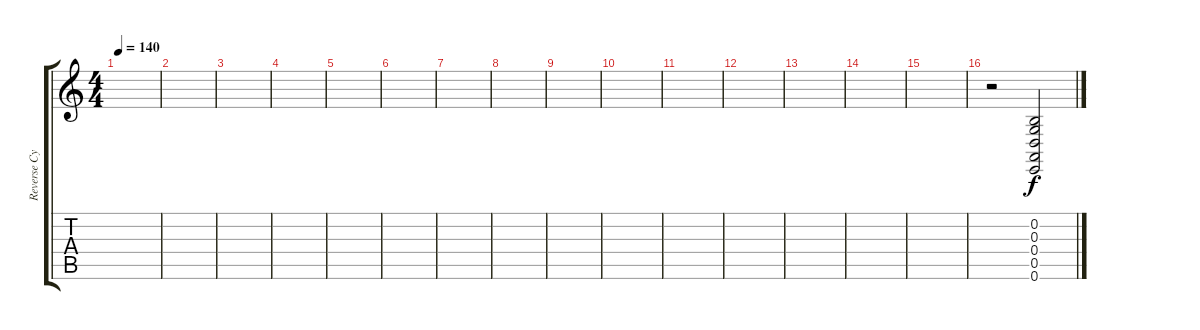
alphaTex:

\track ("Reverse Cymbal" "Reverse Cy") {instrument reversecymbal}
\staff {score tabs}
\tuning (E4 B3 G3 D3 A2 E2) {hide}
\ts (4 4)
\tempo 140
\clef g2
\ks c
|
|
|
|
|
|
|
|
|
|
|
|
|
|
|
r.2 (0.2 0.3 0.4 0.5 0.6).2{dy f}
